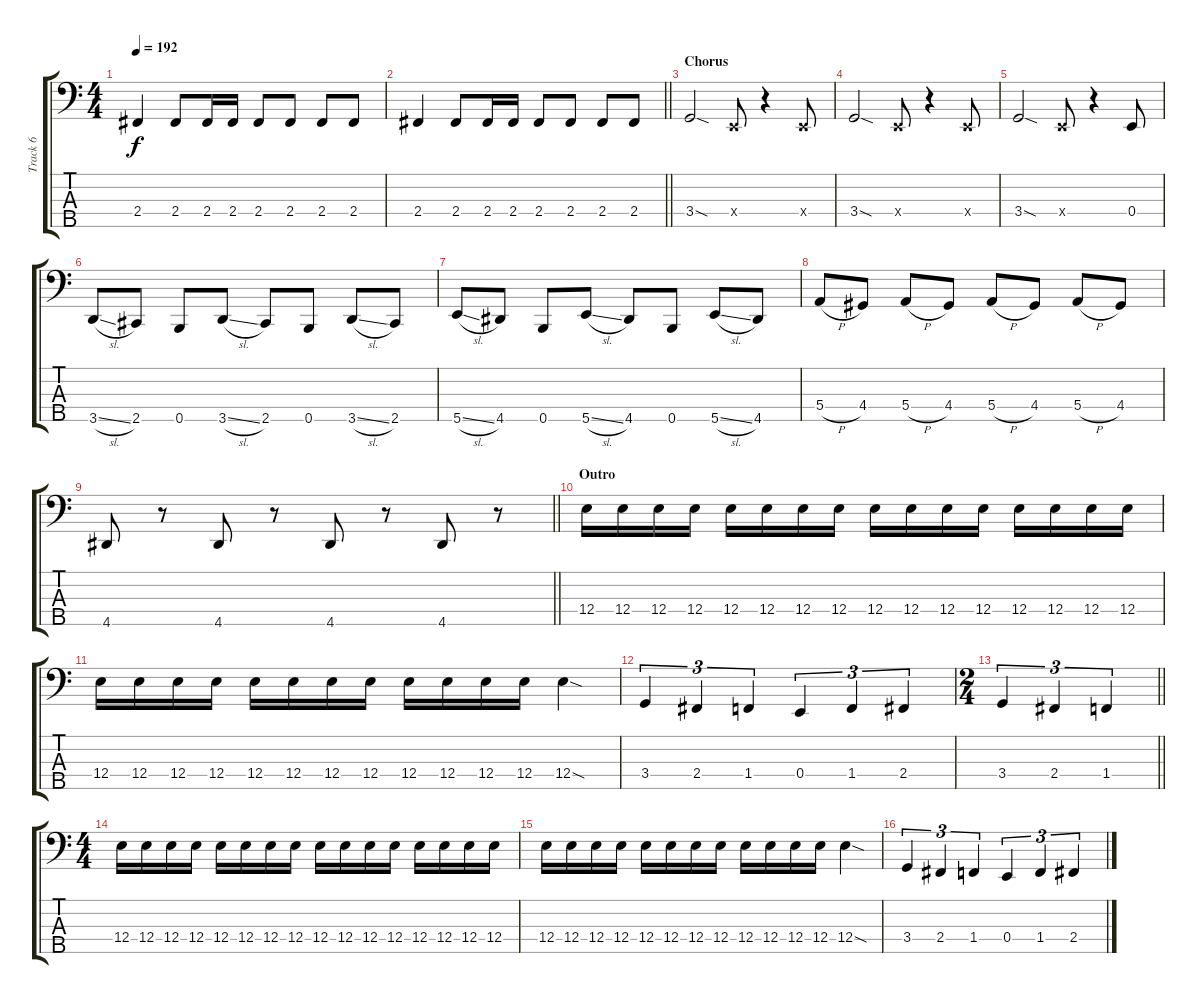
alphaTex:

\track ("Track 6" "Track 6") {instrument electricbassfinger}
\staff {score tabs}
\tuning (G2 D2 A1 E1 B0) {hide}
\ts (4 4)
\tempo 192
\clef f4
\ks c
2.4.4{dy f} 2.4.8 2.4.16 2.4.16 2.4.8 2.4.8 2.4.8 2.4.8 |
\barLineRight lightlight
2.4.4 2.4.8 2.4.16 2.4.16 2.4.8 2.4.8 2.4.8 2.4.8 |
\section ("" "Chorus")
3.4{sod}.2 0.4{x}.8 r.4 0.4{x}.8 |
3.4{sod}.2 0.4{x}.8 r.4 0.4{x}.8 |
3.4{sod}.2 0.4{x}.8 r.4 0.4.8 |
3.5{sl}.8 2.5.8 0.5.8 3.5{sl}.8 2.5.8 0.5.8 3.5{sl}.8 2.5.8 |
5.5{sl}.8 4.5.8 0.5.8 5.5{sl}.8 4.5.8 0.5.8 5.5{sl}.8 4.5.8 |
5.4{h}.8 4.4.8 5.4{h}.8 4.4.8 5.4{h}.8 4.4.8 5.4{h}.8 4.4.8 |
\barLineRight lightlight
4.5.8 r.8 4.5.8 r.8 4.5.8 r.8 4.5.8 r.8 |
\section ("" "Outro")
12.4.16 12.4.16 12.4.16 12.4.16 12.4.16 12.4.16 12.4.16 12.4.16 12.4.16 12.4.16 12.4.16 12.4.16 12.4.16 12.4.16 12.4.16 12.4.16 |
12.4.16 12.4.16 12.4.16 12.4.16 12.4.16 12.4.16 12.4.16 12.4.16 12.4.16 12.4.16 12.4.16 12.4.16 12.4{sod}.4 |
3.4.4{tu (3 2)} 2.4.4{tu (3 2)} 1.4.4{tu (3 2)} 0.4.4{tu (3 2)} 1.4.4{tu (3 2)} 2.4.4{tu (3 2)} |
\ts (2 4)
\barLineRight lightlight
3.4.4{tu (3 2)} 2.4.4{tu (3 2)} 1.4.4{tu (3 2)} |
\ts (4 4)
12.4.16 12.4.16 12.4.16 12.4.16 12.4.16 12.4.16 12.4.16 12.4.16 12.4.16 12.4.16 12.4.16 12.4.16 12.4.16 12.4.16 12.4.16 12.4.16 |
12.4.16 12.4.16 12.4.16 12.4.16 12.4.16 12.4.16 12.4.16 12.4.16 12.4.16 12.4.16 12.4.16 12.4.16 12.4{sod}.4 |
3.4.4{tu (3 2)} 2.4.4{tu (3 2)} 1.4.4{tu (3 2)} 0.4.4{tu (3 2)} 1.4.4{tu (3 2)} 2.4.4{tu (3 2)}
